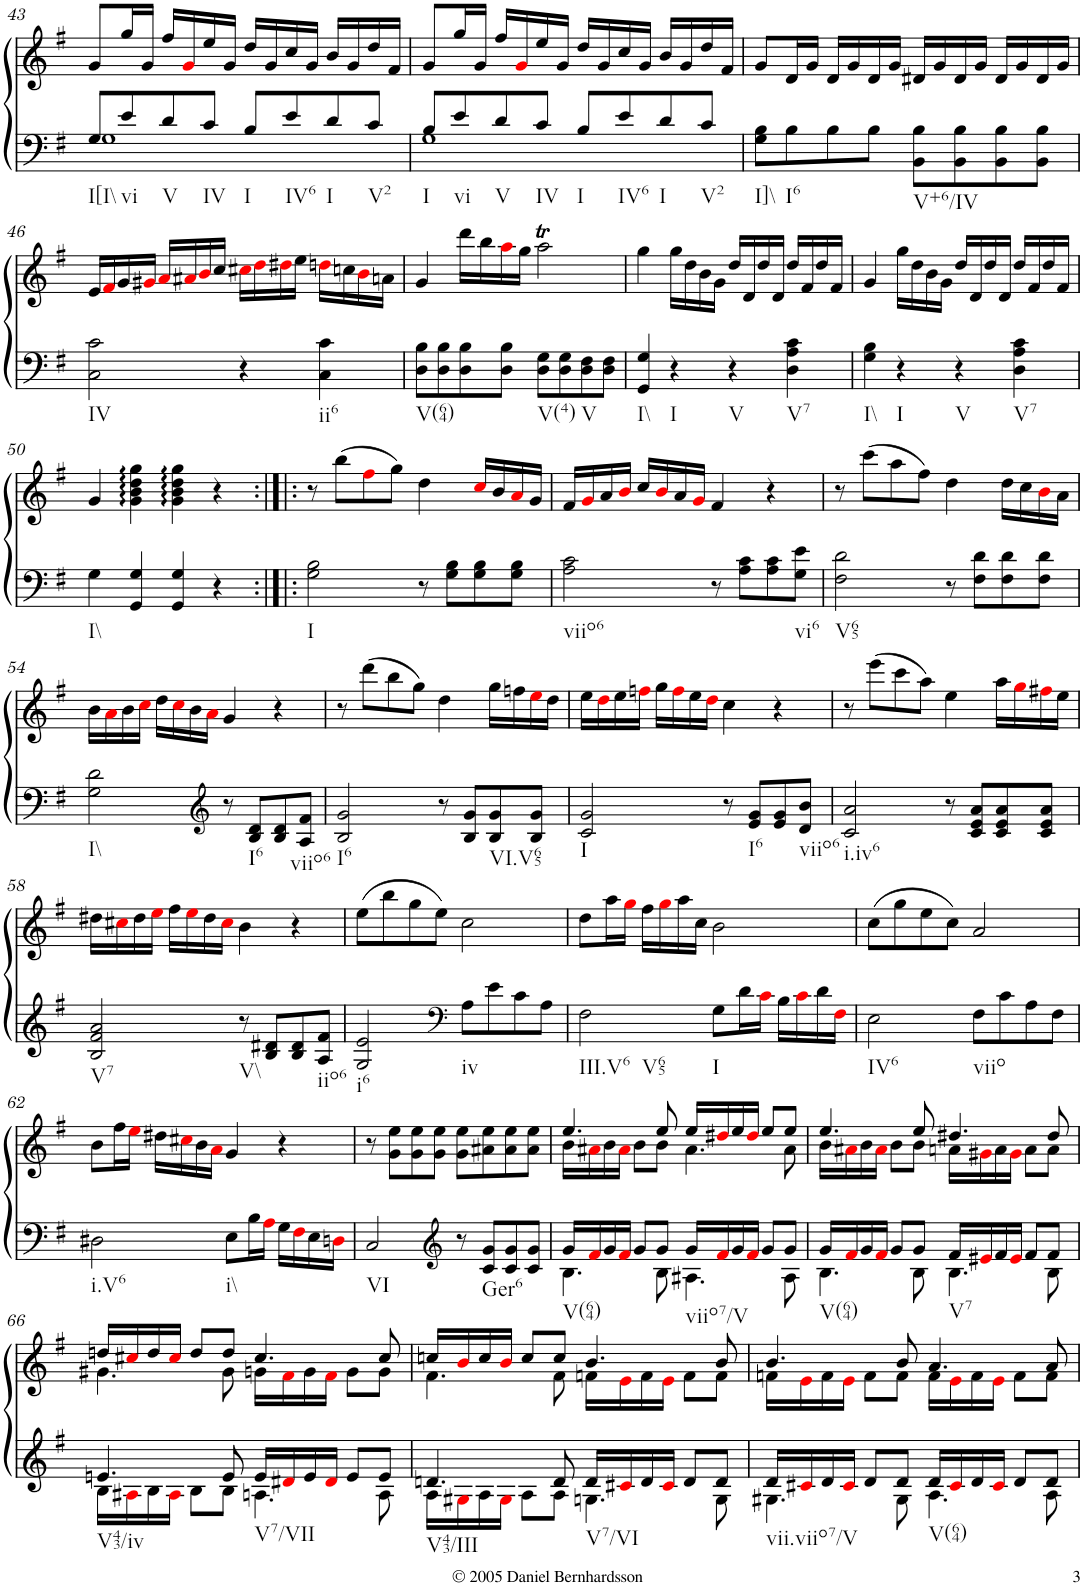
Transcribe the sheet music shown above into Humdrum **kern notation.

**kern	**kern
*part1	*part1
*staff2	*staff1
*I"Piano	*
*I'Pno.	*
!!LO:PB:g=z
*clefF4	*clefG2
*k[f#]	*k[f#]
*G:	*G:
*M4/4	*M4/4
*met(c)	*met(c)
=43	=43
*^	*
!LO:TX:b:t=I[I\\	!	!
8G/L	1G	8g/L
!LO:TX:b:t=vi	!	!
8e/	.	16gg/L
.	.	16g/JJ
!LO:TX:b:t=V	!	!
8d/	.	16ff#/LL
.	.	16gi/
!LO:TX:b:t=IV	!	!
8c/J	.	16ee/
.	.	16g/JJ
!LO:TX:b:t=I	!	!
8B/L	.	16dd/LL
.	.	16g/
!LO:TX:b:t=IV6	!	!
8e/	.	16cc/
.	.	16g/JJ
!LO:TX:b:t=I	!	!
8d/	.	16b/LL
.	.	16g/
!LO:TX:b:t=V2	!	!
8c/J	.	16dd/
.	.	16f#/JJ
=44	=44	=44
!LO:TX:b:t=I	!	!
8B/L	1G	8g/L
!LO:TX:b:t=vi	!	!
8e/	.	16gg/L
.	.	16g/JJ
!LO:TX:b:t=V	!	!
8d/	.	16ff#/LL
.	.	16gi/
!LO:TX:b:t=IV	!	!
8c/J	.	16ee/
.	.	16g/JJ
!LO:TX:b:t=I	!	!
8B/L	.	16dd/LL
.	.	16g/
!LO:TX:b:t=IV6	!	!
8e/	.	16cc/
.	.	16g/JJ
!LO:TX:b:t=I	!	!
8d/	.	16b/LL
.	.	16g/
!LO:TX:b:t=V2	!	!
8c/J	.	16dd/
.	.	16f#/JJ
*v	*v	*
=45	=45
!LO:TX:b:t=I]\\	!
8G\ 8B\L	8g/L
!LO:TX:b:t=I6	!
8B\	16d/L
.	16g/JJ
8B\	16d/LL
.	16g/
8B\J	16d/
.	16g/JJ
!LO:TX:b:t=V+6/IV	!
8BB\ 8B\L	16d#X/LL
.	16g/
8BB\ 8B\	16d#/
.	16g/JJ
8BB\ 8B\	16d#/LL
.	16g/
8BB\ 8B\J	16d#/
.	16g/JJ
!!LO:LB:g=z
=46	=46
!LO:TX:b:t=IV	!
2C\ 2c\	16e/LL
.	16f#i/
.	16g/
.	16g#Xi/JJ
.	16ai/LL
.	16a#Xi/
.	16bi/
.	16cc/JJ
4r	16cc#Xi\LL
.	16ddi\
.	16dd#Xi\
.	16ee\JJ
!LO:TX:b:t=ii6	!
4C\ 4c\	16ddni\LL
.	16ccn\
.	16bi\
.	16an\JJ
=47	=47
!LO:TX:b:t=V(64)	!
8D\ 8B\L	4g/
8D\ 8B\	.
8D\ 8B\	16ddd\LL
.	16bb\
8D\ 8B\J	16aai\
.	16gg\JJ
!LO:TX:b:t=V(4)	!
8D\ 8G\L	2aaT\
8D\ 8G\	.
!LO:TX:b:t=V	!
8D\ 8F#\	.
8D\ 8F#\J	.
=48	=48
!LO:TX:b:t=I\\	!
4GG/ 4G/	4gg\
!LO:TX:b:t=I	!
4r	16gg\LL
.	16dd\
.	16b\
.	16g\JJ
!LO:TX:b:t=V	!
4r	16dd/LL
.	16d/
.	16dd/
.	16d/JJ
!LO:TX:b:t=V7	!
4D\ 4A\ 4c\	16dd/LL
.	16f#/
.	16dd/
.	16f#/JJ
=49	=49
!LO:TX:b:t=I\\	!
4G\ 4B\	4g/
!LO:TX:b:t=I	!
4r	16gg\LL
.	16dd\
.	16b\
.	16g\JJ
!LO:TX:b:t=V	!
4r	16dd/LL
.	16d/
.	16dd/
.	16d/JJ
!LO:TX:b:t=V7	!
4D\ 4A\ 4c\	16dd/LL
.	16f#/
.	16dd/
.	16f#/JJ
!!LO:LB:g=z
=50	=50
!LO:TX:b:t=I\\	!
4G\	4g/
4GG/ 4G/	4g\ 4b\ 4dd\ 4gg\
4GG/ 4G/	4g\ 4b\ 4dd\ 4gg\
4r	4r
=51:|!|:	=51:|!|:
!LO:TX:b:t=I	!
2G\ 2B\	8r
.	(8bb\L
.	8ff#i\
.	8gg\J)
8r	4dd\
8G\ 8B\L	.
8G\ 8B\	16cci/LL
.	16b/
8G\ 8B\J	16ai/
.	16g/JJ
=52	=52
!LO:TX:b:t=viio6	!
2A\ 2c\	16f#/LL
.	16gi/
.	16a/
.	16bi/JJ
.	16cc/LL
.	16bi/
.	16a/
.	16gi/JJ
8r	4f#/
8A\ 8c\L	.
8A\ 8c\	4r
!LO:TX:b:t=vi6	!
8G\ 8e\J	.
=53	=53
!LO:TX:b:t=V65	!
2F#\ 2d\	8r
.	(8ccc\L
.	8aa\
.	8ff#\J)
8r	4dd\
8F#\ 8d\L	.
8F#\ 8d\	16dd\LL
.	16cc\
8F#\ 8d\J	16bi\
.	16a\JJ
!!LO:LB:g=z
=54	=54
!LO:TX:b:t=I\\	!
2G\ 2d\	16b\LL
.	16ai\
.	16b\
.	16cci\JJ
.	16dd\LL
.	16cci\
.	16b\
.	16ai\JJ
*clefG2	*
8r	4g/
!LO:TX:b:t=I6	!
8B/ 8d/L	.
8B/ 8d/	4r
!LO:TX:b:t=viio6	!
8A/ 8f#/J	.
=55	=55
!LO:TX:b:t=I6	!
2B/ 2g/	8r
.	(8ddd\L
.	8bb\
.	8gg\J)
8r	4dd\
8B/ 8g/L	.
!LO:TX:b:t=VI.V65	!
8B/ 8g/	16gg\LL
.	16ffn\
8B/ 8g/J	16eei\
.	16dd\JJ
=56	=56
!LO:TX:b:t=I	!
2c/ 2g/	16ee\LL
.	16ddi\
.	16ee\
.	16ffni\JJ
.	16gg\LL
.	16ffi\
.	16ee\
.	16ddi\JJ
8r	4cc\
!LO:TX:b:t=I6	!
8e/ 8g/L	.
8e/ 8g/	4r
!LO:TX:b:t=viio6	!
8d/ 8b/J	.
=57	=57
!LO:TX:b:t=i.iv6	!
2c/ 2a/	8r
.	(8eee\L
.	8ccc\
.	8aa\J)
8r	4ee\
8c/ 8e/ 8a/L	.
8c/ 8e/ 8a/	16aa\LL
.	16ggi\
8c/ 8e/ 8a/J	16ff#Xi\
.	16ee\JJ
!!LO:LB:g=z
=58	=58
!LO:TX:b:t=V7	!
2B/ 2f#/ 2a/	16dd#X\LL
.	16cc#Xi\
.	16dd#\
.	16eei\JJ
.	16ff#\LL
.	16eei\
.	16dd#\
.	16cc#i\JJ
!LO:TX:b:t=V\\	!
8r	4b\
8B/ 8d#X/L	.
8B/ 8d#/	4r
!LO:TX:b:t=iio6	!
8A/ 8f#/J	.
=59	=59
!LO:TX:b:t=i6	!
2G/ 2e/	(8ee\L
.	8bb\
.	8gg\
.	8ee\J)
*clefF4	*
!LO:TX:b:t=iv	!
8A\L	2cc\
8e\	.
8c\	.
8A\J	.
=60	=60
!LO:TX:b:t=III.V6	!
!LO:TX:b:t=V65	!
2F#\	8dd\L
.	16aa\L
.	16ggi\JJ
.	16ff#\LL
.	16ggi\
.	16aa\
.	16cc\JJ
!LO:TX:b:t=I	!
8G\L	2b\
16d\L	.
16ci\JJ	.
16B\LL	.
16ci\	.
16d\	.
16F#i\JJ	.
=61	=61
!LO:TX:b:t=IV6	!
2E\	(8cc\L
.	8gg\
.	8ee\
.	8cc\J)
!LO:TX:b:t=viio	!
8F#\L	2a/
8c\	.
8A\	.
8F#\J	.
!!LO:LB:g=z
=62	=62
!LO:TX:b:t=i.V6	!
2D#X\	8b\L
.	16ff#\L
.	16eei\JJ
.	16dd#X\LL
.	16cc#Xi\
.	16b\
.	16ai\JJ
!LO:TX:b:t=i\\	!
8E\L	4g/
16B\L	.
16Ai\JJ	.
16G\LL	4r
16F#i\	.
16E\	.
16Dni\JJ	.
=63	=63
!LO:TX:b:t=VI	!
2C/	8r
.	8g\ 8ee\L
.	8g\ 8ee\
.	8g\ 8ee\J
*clefG2	*
8r	8g\ 8ee\L
!LO:TX:b:t=Ger6	!
8c/ 8g/L	8a#X\ 8ee\
8c/ 8g/	8a#\ 8ee\
8c/ 8g/J	8a#\ 8ee\J
=64	=64
*^	*^
!LO:TX:b:t=V(64)	!	!	!
16g/LL	4.B\	4.ee/	16b\LL
16f#i/	.	.	16a#Xi\
16g/	.	.	16b\
16f#i/JJ	.	.	16a#i\JJ
8g/L	.	.	8b\L
8g/J	8B\	8ee/	8b\J
!LO:TX:b:t=viio7/V	!	!	!
16g/LL	4.A#X\	16ee/LL	4.a#\
16f#i/	.	16dd#Xi/	.
16g/	.	16ee/	.
16f#i/JJ	.	16dd#i/JJ	.
8g/L	.	8ee/L	.
8g/J	8A#\	8ee/J	8a#\
=65	=65	=65	=65
!LO:TX:b:t=V(64)	!	!	!
16g/LL	4.B\	4.ee/	16b\LL
16f#i/	.	.	16a#Xi\
16g/	.	.	16b\
16f#i/JJ	.	.	16a#i\JJ
8g/L	.	.	8b\L
8g/J	8B\	8ee/	8b\J
!LO:TX:b:t=V7	!	!	!
16f#/LL	4.B\	4.dd#X/	16an\LL
16e#Xi/	.	.	16g#Xi\
16f#/	.	.	16a\
16e#i/JJ	.	.	16g#i\JJ
8f#/L	.	.	8a\L
8f#/J	8B\	8dd#/	8a\J
!!LO:LB:g=z	!!
=66	=66	=66	=66
!LO:TX:b:t=V43/iv	!	!	!
4.en/	16B\LL	16ddn/LL	4.g#X\
.	16A#Xi\	16cc#Xi/	.
.	16B\	16dd/	.
.	16A#i\JJ	16cc#i/JJ	.
.	8B\L	8dd/L	.
8e/	8B\J	8dd/J	8g#\
!LO:TX:b:t=V7/VII	!	!	!
16e/LL	4.An\	4.cc#/	16gn\LL
16d#Xi/	.	.	16f#i\
16e/	.	.	16g\
16d#i/JJ	.	.	16f#i\JJ
8e/L	.	.	8g\L
8e/J	8A\	8cc#/	8g\J
=67	=67	=67	=67
!LO:TX:b:t=V43/III	!	!	!
4.dn/	16A\LL	16ccn/LL	4.f#\
.	16G#Xi\	16bi/	.
.	16A\	16cc/	.
.	16G#i\JJ	16bi/JJ	.
.	8A\L	8cc/L	.
8d/	8A\J	8cc/J	8f#\
!LO:TX:b:t=V7/VI	!	!	!
16d/LL	4.Gn\	4.b/	16fn\LL
16c#Xi/	.	.	16ei\
16d/	.	.	16f\
16c#i/JJ	.	.	16ei\JJ
8d/L	.	.	8f\L
8d/J	8G\	8b/	8f\J
=68	=68	=68	=68
!LO:TX:b:t=vii.viio7/V	!	!	!
16d/LL	4.G#X\	4.b/	16fn\LL
16c#Xi/	.	.	16ei\
16d/	.	.	16f\
16c#i/JJ	.	.	16ei\JJ
8d/L	.	.	8f\L
8d/J	8G#\	8b/	8f\J
!LO:TX:b:t=V(64)	!	!	!
16d/LL	4.A\	4.a/	16f\LL
16c#i/	.	.	16ei\
16d/	.	.	16f\
16c#i/JJ	.	.	16ei\JJ
8d/L	.	.	8f\L
8d/J	8A\	8a/	8f\J
*v	*v	*	*
*	*v	*v
=	=
*-	*-
